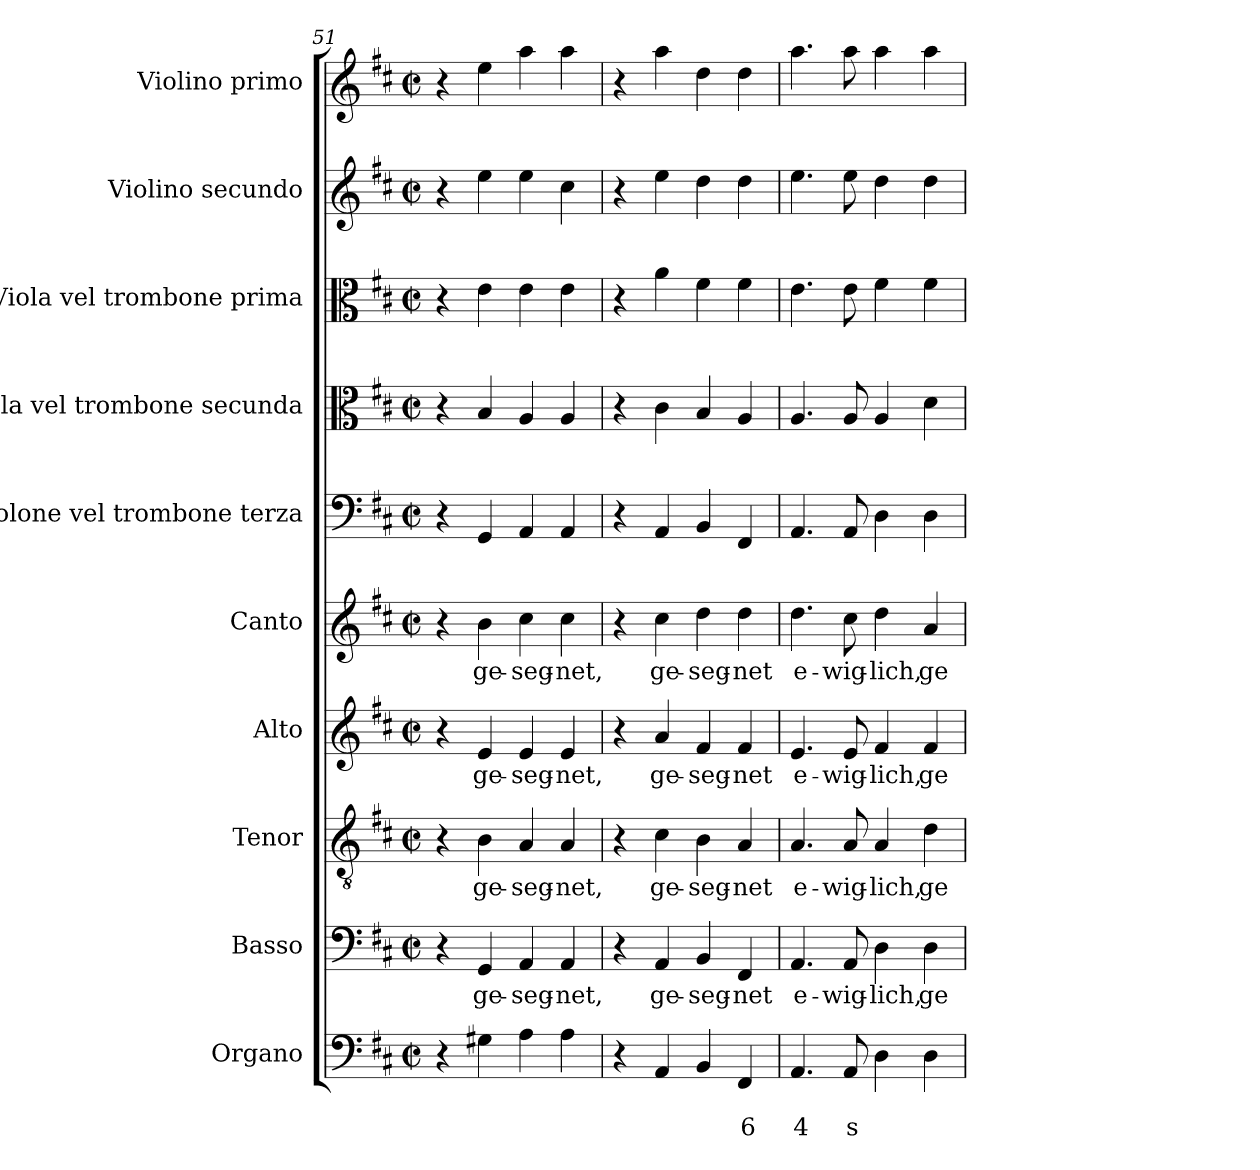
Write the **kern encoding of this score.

**kern	**text	**text	**kern	**text	**kern	**text	**kern	**text	**kern	**text	**kern	**kern	**kern	**kern	**kern
*part10	*part10	*part10	*part9	*part9	*part8	*part8	*part7	*part7	*part6	*part6	*part5	*part4	*part3	*part2	*part1
*staff10	*staff10	*staff10	*staff9	*staff9	*staff8	*staff8	*staff7	*staff7	*staff6	*staff6	*staff5	*staff4	*staff3	*staff2	*staff1
*I"Organo	*	*	*I"Basso	*	*I"Tenor	*	*I"Alto	*	*I"Canto	*	*I"Violone vel trombone  terza	*I"Viola vel trombone secunda	*I"Viola vel trombone prima	*I"Violino secundo	*I"Violino primo
*	*	*	*I'B	*	*I'T	*	*I'A	*	*I'C	*	*I'Vn	*I'Va2	*I'Va1	*I'Vi2	*I'Vi1
*clefF4	*	*	*clefF4	*	*clefGv2	*	*clefG2	*	*clefG2	*	*clefF4	*clefC3	*clefC3	*clefG2	*clefG2
*k[f#c#]	*	*	*k[f#c#]	*	*k[f#c#]	*	*k[f#c#]	*	*k[f#c#]	*	*k[f#c#]	*k[f#c#]	*k[f#c#]	*k[f#c#]	*k[f#c#]
*D:	*	*	*D:	*	*D:	*	*D:	*	*D:	*	*D:	*D:	*D:	*D:	*D:
*M2/2	*	*	*M2/2	*	*M2/2	*	*M2/2	*	*M2/2	*	*M2/2	*M2/2	*M2/2	*M2/2	*M2/2
*met(c|)	*	*	*met(c|)	*	*met(c|)	*	*met(c|)	*	*met(c|)	*	*met(c|)	*met(c|)	*met(c|)	*met(c|)	*met(c|)
=51	=51	=51	=51	=51	=51	=51	=51	=51	=51	=51	=51	=51	=51	=51	=51
4r	.	.	4r	.	4r	.	4r	.	4r	.	4r	4r	4r	4r	4r
!	!	!	!	!LO:LY:b	!	!	!	!	!	!	!	!	!	!	!
!	!	!	!	!	!	!LO:LY:b	!	!	!	!	!	!	!	!	!
!	!	!	!	!	!	!	!	!LO:LY:b	!	!	!	!	!	!	!
!	!	!	!	!	!	!	!	!	!	!LO:LY:b	!	!	!	!	!
4G#X\	.	.	4GG/	ge-	4B\	ge-	4e/	ge-	4b\	ge-	4GG/	4B/	4e\	4ee\	4ee\
!	!	!	!	!LO:LY:b	!	!	!	!	!	!	!	!	!	!	!
!	!	!	!	!	!	!LO:LY:b	!	!	!	!	!	!	!	!	!
!	!	!	!	!	!	!	!	!LO:LY:b	!	!	!	!	!	!	!
!	!	!	!	!	!	!	!	!	!	!LO:LY:b	!	!	!	!	!
4A\	.	.	4AA/	-seg-	4A/	-seg-	4e/	-seg-	4cc#\	-seg-	4AA/	4A/	4e\	4ee\	4aa\
!	!	!	!	!LO:LY:b	!	!	!	!	!	!	!	!	!	!	!
!	!	!	!	!	!	!LO:LY:b	!	!	!	!	!	!	!	!	!
!	!	!	!	!	!	!	!	!LO:LY:b	!	!	!	!	!	!	!
!	!	!	!	!	!	!	!	!	!	!LO:LY:b	!	!	!	!	!
4A\	.	.	4AA/	-net,	4A/	-net,	4e/	-net,	4cc#\	-net,	4AA/	4A/	4e\	4cc#\	4aa\
=52	=52	=52	=52	=52	=52	=52	=52	=52	=52	=52	=52	=52	=52	=52	=52
4r	.	.	4r	.	4r	.	4r	.	4r	.	4r	4r	4r	4r	4r
!	!	!	!	!LO:LY:b	!	!	!	!	!	!	!	!	!	!	!
!	!	!	!	!	!	!LO:LY:b	!	!	!	!	!	!	!	!	!
!	!	!	!	!	!	!	!	!LO:LY:b	!	!	!	!	!	!	!
!	!	!	!	!	!	!	!	!	!	!LO:LY:b	!	!	!	!	!
4AA/	.	.	4AA/	ge-	4c#\	ge-	4a/	ge-	4cc#\	ge-	4AA/	4c#\	4a\	4ee\	4aa\
!	!	!	!	!LO:LY:b	!	!	!	!	!	!	!	!	!	!	!
!	!	!	!	!	!	!LO:LY:b	!	!	!	!	!	!	!	!	!
!	!	!	!	!	!	!	!	!LO:LY:b	!	!	!	!	!	!	!
!	!	!	!	!	!	!	!	!	!	!LO:LY:b	!	!	!	!	!
4BB/	.	.	4BB/	-seg-	4B\	-seg-	4f#/	-seg-	4dd\	-seg-	4BB/	4B/	4f#\	4dd\	4dd\
!	!	!LO:LY:b	!	!	!	!	!	!	!	!	!	!	!	!	!
!	!	!	!	!LO:LY:b	!	!	!	!	!	!	!	!	!	!	!
!	!	!	!	!	!	!LO:LY:b	!	!	!	!	!	!	!	!	!
!	!	!	!	!	!	!	!	!LO:LY:b	!	!	!	!	!	!	!
!	!	!	!	!	!	!	!	!	!	!LO:LY:b	!	!	!	!	!
4FF#/	.	6	4FF#/	-net	4A/	-net	4f#/	-net	4dd\	-net	4FF#/	4A/	4f#\	4dd\	4dd\
!!LO:PB:g=z
=53	=53	=53	=53	=53	=53	=53	=53	=53	=53	=53	=53	=53	=53	=53	=53
!	!	!LO:LY:b	!	!	!	!	!	!	!	!	!	!	!	!	!
!	!	!	!	!LO:LY:b	!	!	!	!	!	!	!	!	!	!	!
!	!	!	!	!	!	!LO:LY:b	!	!	!	!	!	!	!	!	!
!	!	!	!	!	!	!	!	!LO:LY:b	!	!	!	!	!	!	!
!	!	!	!	!	!	!	!	!	!	!LO:LY:b	!	!	!	!	!
4.AA/	.	4	4.AA/	e-	4.A/	e-	4.e/	e-	4.dd\	e-	4.AA/	4.A/	4.e\	4.ee\	4.aa\
!	!	!LO:LY:b	!	!	!	!	!	!	!	!	!	!	!	!	!
!	!	!	!	!LO:LY:b	!	!	!	!	!	!	!	!	!	!	!
!	!	!	!	!	!	!LO:LY:b	!	!	!	!	!	!	!	!	!
!	!	!	!	!	!	!	!	!LO:LY:b	!	!	!	!	!	!	!
!	!	!	!	!	!	!	!	!	!	!LO:LY:b	!	!	!	!	!
8AA/	.	s	8AA/	-wig-	8A/	-wig-	8e/	-wig-	8cc#\	-wig-	8AA/	8A/	8e\	8ee\	8aa\
!	!	!	!	!LO:LY:b	!	!	!	!	!	!	!	!	!	!	!
!	!	!	!	!	!	!LO:LY:b	!	!	!	!	!	!	!	!	!
!	!	!	!	!	!	!	!	!LO:LY:b	!	!	!	!	!	!	!
!	!	!	!	!	!	!	!	!	!	!LO:LY:b	!	!	!	!	!
4D\	.	.	4D\	-lich,	4A/	-lich,	4f#/	-lich,	4dd\	-lich,	4D\	4A/	4f#\	4dd\	4aa\
!	!	!	!	!LO:LY:b	!	!	!	!	!	!	!	!	!	!	!
!	!	!	!	!	!	!LO:LY:b	!	!	!	!	!	!	!	!	!
!	!	!	!	!	!	!	!	!LO:LY:b	!	!	!	!	!	!	!
!	!	!	!	!	!	!	!	!	!	!LO:LY:b	!	!	!	!	!
4D\	.	.	4D\	ge-	4d\	ge-	4f#/	ge-	4a/	ge-	4D\	4d\	4f#\	4dd\	4aa\
=	=	=	=	=	=	=	=	=	=	=	=	=	=	=	=
*-	*-	*-	*-	*-	*-	*-	*-	*-	*-	*-	*-	*-	*-	*-	*-
